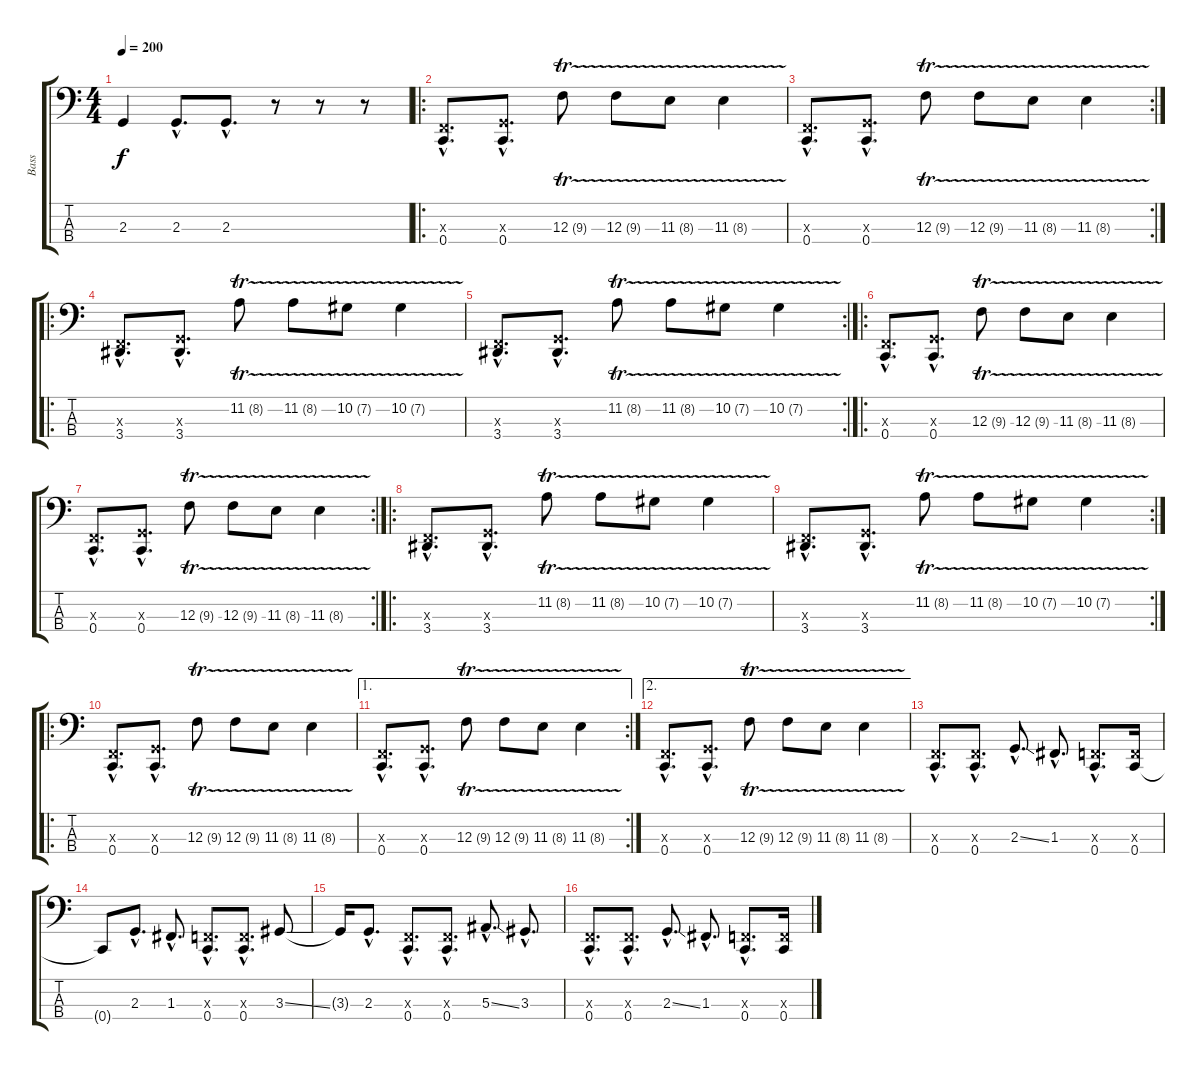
\track ("Bass" "Bass") {instrument electricbassfinger}
\staff {score tabs}
\tuning (Eb2 Bb1 F1 C1) {hide}
\ts (4 4)
\tempo 200
\clef f4
\ks c
2.3.4{dy f} 2.3{hac}.8{d} 2.3{hac}.8{d} r.8 r.8 r.8 |
\ro
(0.3{hac x} 0.4{hac}).8{d} (2.3{hac x} 0.4{hac}).8{d} 12.3{tr (9 16)}.8 12.3{tr (9 16)}.8 11.3{tr (8 16)}.8 11.3{tr (8 16)}.4 |
\rc 2
(0.3{hac x} 0.4{hac}).8{d} (2.3{hac x} 0.4{hac}).8{d} 12.3{tr (9 16)}.8 12.3{tr (9 16)}.8 11.3{tr (8 16)}.8 11.3{tr (8 16)}.4 |
\ro
(0.3{hac x} 3.4{hac}).8{d} (2.3{hac x} 3.4{hac}).8{d} 11.2{tr (8 16)}.8 11.2{tr (8 16)}.8 10.2{tr (7 16)}.8 10.2{tr (7 16)}.4 |
\rc 2
(0.3{hac x} 3.4{hac}).8{d} (2.3{hac x} 3.4{hac}).8{d} 11.2{tr (8 16)}.8 11.2{tr (8 16)}.8 10.2{tr (7 16)}.8 10.2{tr (7 16)}.4 |
\ro
(0.3{hac x} 0.4{hac}).8{d} (2.3{hac x} 0.4{hac}).8{d} 12.3{tr (9 16)}.8 12.3{tr (9 16)}.8 11.3{tr (8 16)}.8 11.3{tr (8 16)}.4 |
\rc 2
(0.3{hac x} 0.4{hac}).8{d} (2.3{hac x} 0.4{hac}).8{d} 12.3{tr (9 16)}.8 12.3{tr (9 16)}.8 11.3{tr (8 16)}.8 11.3{tr (8 16)}.4 |
\ro
(0.3{hac x} 3.4{hac}).8{d} (2.3{hac x} 3.4{hac}).8{d} 11.2{tr (8 16)}.8 11.2{tr (8 16)}.8 10.2{tr (7 16)}.8 10.2{tr (7 16)}.4 |
\rc 2
(0.3{hac x} 3.4{hac}).8{d} (2.3{hac x} 3.4{hac}).8{d} 11.2{tr (8 16)}.8 11.2{tr (8 16)}.8 10.2{tr (7 16)}.8 10.2{tr (7 16)}.4 |
\ro
(0.3{hac x} 0.4{hac}).8{d} (2.3{hac x} 0.4{hac}).8{d} 12.3{tr (9 16)}.8 12.3{tr (9 16)}.8 11.3{tr (8 16)}.8 11.3{tr (8 16)}.4 |
\ae 1
\rc 2
(0.3{hac x} 0.4{hac}).8{d} (2.3{hac x} 0.4{hac}).8{d} 12.3{tr (9 16)}.8 12.3{tr (9 16)}.8 11.3{tr (8 16)}.8 11.3{tr (8 16)}.4 |
\ae 2
(0.3{hac x} 0.4{hac}).8{d} (2.3{hac x} 0.4{hac}).8{d} 12.3{tr (9 16)}.8 12.3{tr (9 16)}.8 11.3{tr (8 16)}.8 11.3{tr (8 16)}.4 |
(0.3{hac x} 0.4{hac}).8{d} (0.3{hac x} 0.4{hac}).8{d} 2.3{ss hac}.8{d} 1.3{hac}.8{d} (0.3{hac x} 0.4{hac}).8{d} (0.3{x} 0.4).16 |
0.4{t}.8 2.3{hac}.8{d} 1.3{hac}.8{d} (0.3{hac x} 0.4{hac}).8{d} (0.3{hac x} 0.4{hac}).8{d} 3.3{ss}.8 |
3.3{t}.16 2.3{hac}.8{d} (0.3{hac x} 0.4{hac}).8{d} (0.3{hac x} 0.4{hac}).8{d} 5.3{ss hac}.8{d} 3.3{hac}.8{d} |
(0.3{hac x} 0.4{hac}).8{d} (0.3{hac x} 0.4{hac}).8{d} 2.3{ss hac}.8{d} 1.3{hac}.8{d} (0.3{hac x} 0.4{hac}).8{d} (0.3{x} 0.4).16
